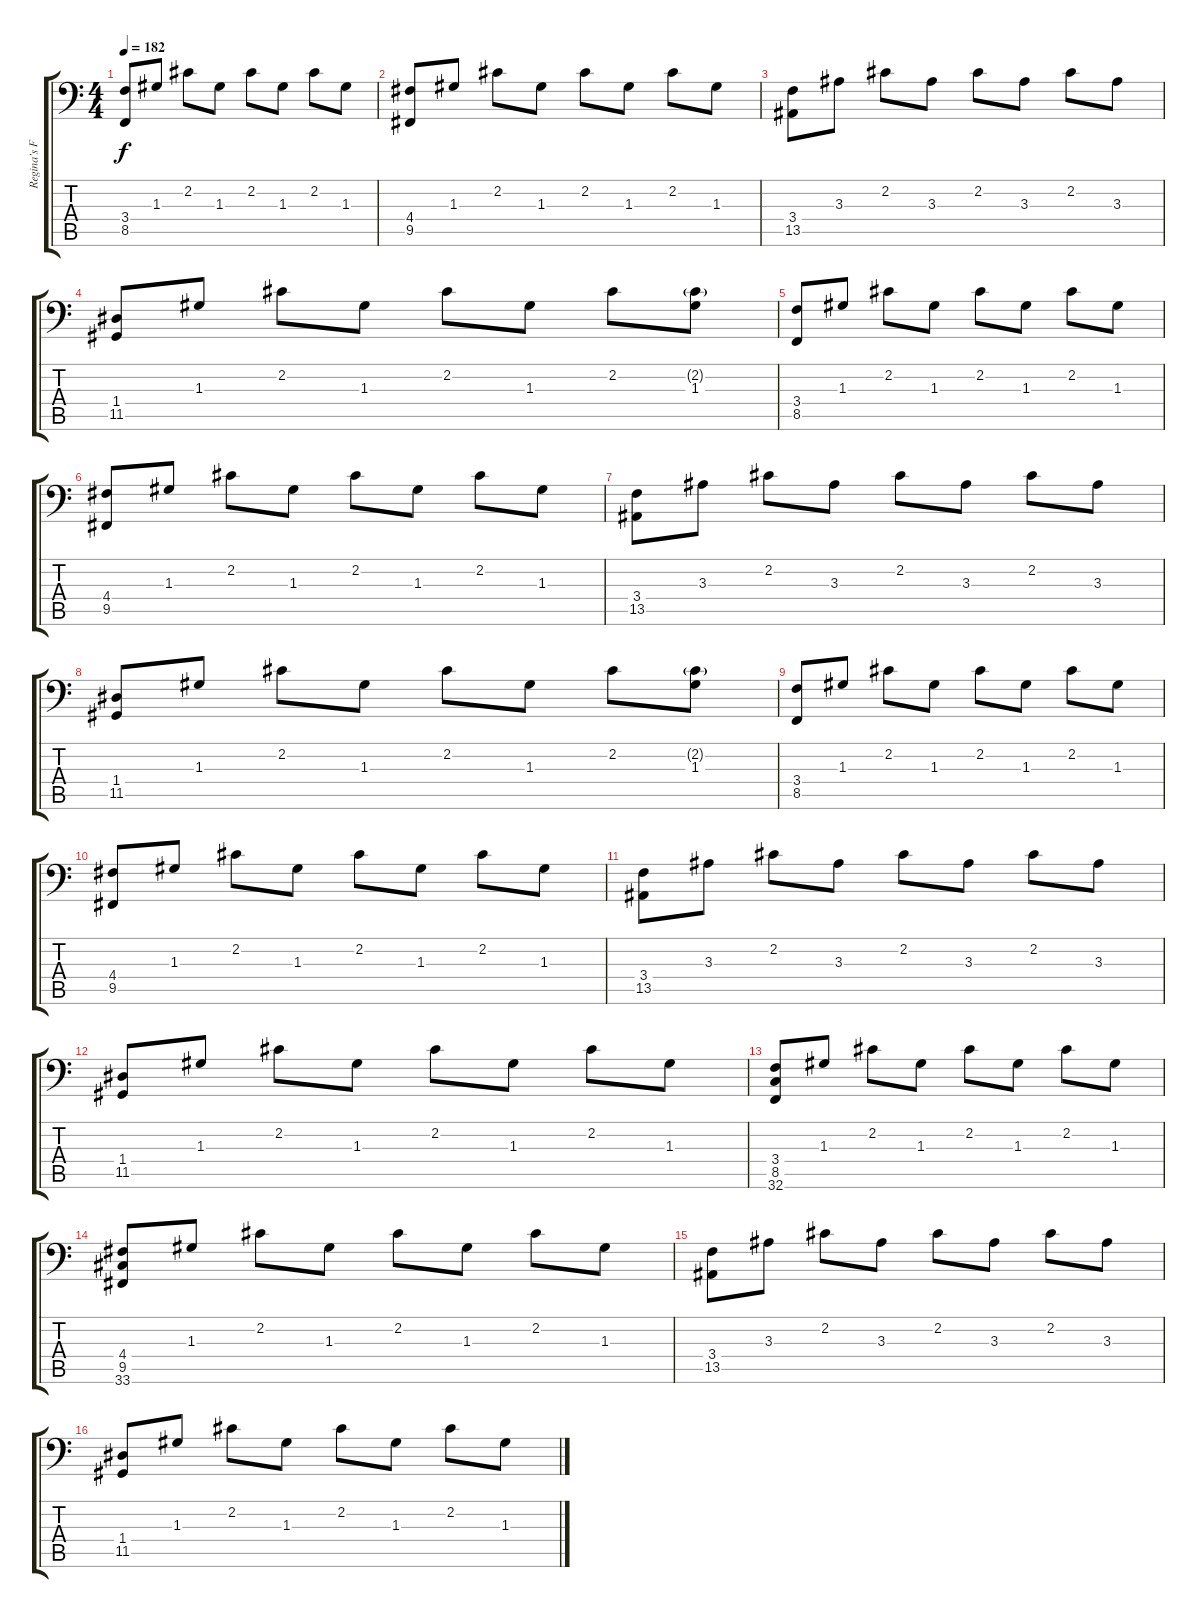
\track ("Regina's Fingers" "Regina's F") {instrument brightacousticpiano}
\staff {score tabs}
\tuning (E4 B3 G3 D3 A1 E0) {hide}
\ts (4 4)
\tempo 182
\clef f4
\ks c
(3.4 8.5).8{dy f} 1.3.8 2.2.8 1.3.8 2.2.8 1.3.8 2.2.8 1.3.8 |
(4.4 9.5).8 1.3.8 2.2.8 1.3.8 2.2.8 1.3.8 2.2.8 1.3.8 |
(3.4 13.5).8 3.3.8 2.2.8 3.3.8 2.2.8 3.3.8 2.2.8 3.3.8 |
(1.4 11.5).8 1.3.8 2.2.8 1.3.8 2.2.8 1.3.8 2.2.8 (2.2{g} 1.3).8 |
(3.4 8.5).8 1.3.8 2.2.8 1.3.8 2.2.8 1.3.8 2.2.8 1.3.8 |
(4.4 9.5).8 1.3.8 2.2.8 1.3.8 2.2.8 1.3.8 2.2.8 1.3.8 |
(3.4 13.5).8 3.3.8 2.2.8 3.3.8 2.2.8 3.3.8 2.2.8 3.3.8 |
(1.4 11.5).8 1.3.8 2.2.8 1.3.8 2.2.8 1.3.8 2.2.8 (2.2{g} 1.3).8 |
(3.4 8.5).8 1.3.8 2.2.8 1.3.8 2.2.8 1.3.8 2.2.8 1.3.8 |
(4.4 9.5).8 1.3.8 2.2.8 1.3.8 2.2.8 1.3.8 2.2.8 1.3.8 |
(3.4 13.5).8 3.3.8 2.2.8 3.3.8 2.2.8 3.3.8 2.2.8 3.3.8 |
(1.4 11.5).8 1.3.8 2.2.8 1.3.8 2.2.8 1.3.8 2.2.8 1.3.8 |
(3.4 8.5 32.6).8 1.3.8 2.2.8 1.3.8 2.2.8 1.3.8 2.2.8 1.3.8 |
(4.4 9.5 33.6).8 1.3.8 2.2.8 1.3.8 2.2.8 1.3.8 2.2.8 1.3.8 |
(3.4 13.5).8 3.3.8 2.2.8 3.3.8 2.2.8 3.3.8 2.2.8 3.3.8 |
(1.4 11.5).8 1.3.8 2.2.8 1.3.8 2.2.8 1.3.8 2.2.8 1.3.8
